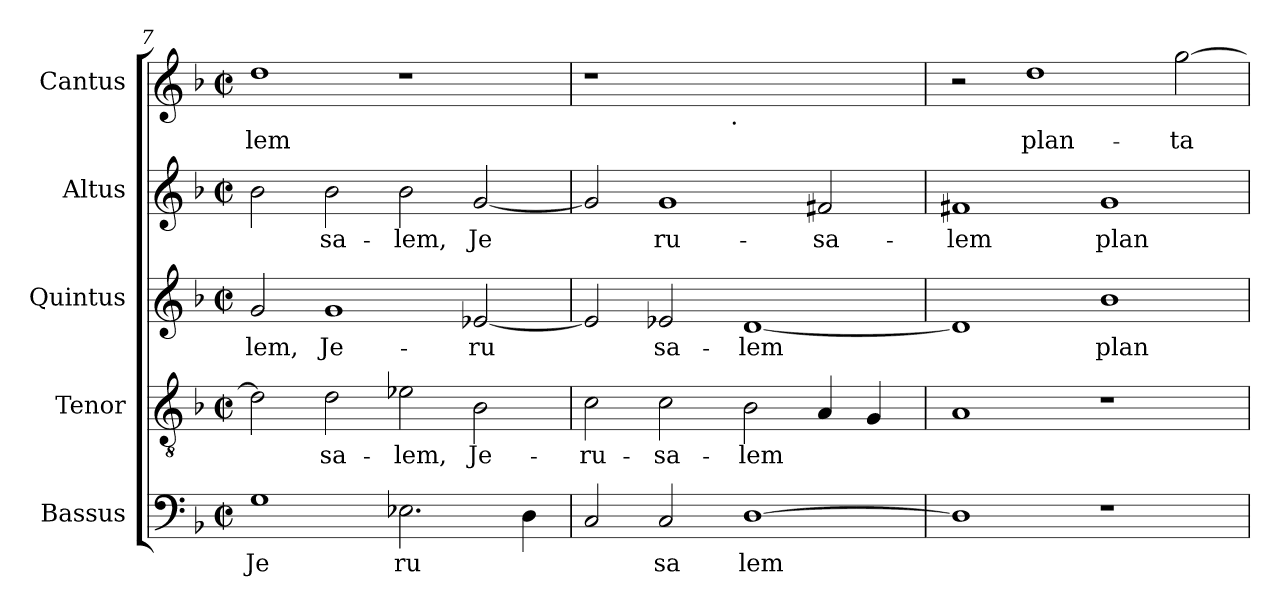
**kern	**text	**kern	**text	**kern	**text	**kern	**text	**kern	**text
*part5	*part5	*part4	*part4	*part3	*part3	*part2	*part2	*part1	*part1
*staff5	*staff5	*staff4	*staff4	*staff3	*staff3	*staff2	*staff2	*staff1	*staff1
*I"Bassus	*	*I"Tenor	*	*I"Quintus	*	*I"Altus	*	*I"Cantus	*
!!LO:LB:g=z
*clefF4	*	*clefGv2	*	*clefG2	*	*clefG2	*	*clefG2	*
*k[b-]	*	*k[b-]	*	*k[b-]	*	*k[b-]	*	*k[b-]	*
*F:	*	*F:	*	*F:	*	*F:	*	*F:	*
*M2/2	*	*M2/2	*	*M2/2	*	*M2/2	*	*M2/2	*
*met(c|)	*	*met(c|)	*	*met(c|)	*	*met(c|)	*	*met(c|)	*
=7	=7	=7	=7	=7	=7	=7	=7	=7	=7
!	!LO:LY:b:cj	!	!LO:LY:b:cj	!	!LO:LY:b:cj	!	!LO:LY:b:cj	!	!LO:LY:b:cj
1G	Je	2d\]	--	2g/	lem,	2b-\	.	1dd	lem
!	!	!	!LO:LY:b:cj	!	!LO:LY:b:cj	!	!LO:LY:b:cj	!	!
.	.	2d\	-sa-	1g	Je-	2b-\	sa-	.	.
!	!LO:LY:b:cj	!	!LO:LY:b:cj	!	!	!	!LO:LY:b:cj	!	!
2.E-X\	ru	2e-X\	-lem,	.	.	2b-\	-lem,	1r	.
!	!	!	!LO:LY:b:cj	!	!LO:LY:b:cj	!	!LO:LY:b:cj	!	!
.	.	2B-\	Je-	[<2e-X/	-ru-	[<2g/	Je-	.	.
!	!LO:LY:b:cj	!	!	!	!	!	!	!	!
4D\	.	.	.	.	.	.	.	.	.
=8	=8	=8	=8	=8	=8	=8	=8	=8	=8
!	!LO:LY:b:cj	!	!LO:LY:b:cj	!	!LO:LY:b:cj	!	!LO:LY:b:cj	!	!
*	*	*	*	*	*	*	*	*^	*
2C/	.	2c\	-ru-	2e-/]	--	2g/]	--	1r	2ryy	.
!	!LO:LY:b:cj	!	!LO:LY:b:cj	!	!LO:LY:b:cj	!	!LO:LY:b:cj	!	!	!
2C/	sa	2c\	-sa-	2e-X/	-sa-	1g	-ru-	.	4...ryy	.
!	!	!	!	!	!	!	!	!	!LO:TX:b:t=.	!
.	.	.	.	.	.	.	.	.	1ryy	.
!	!LO:LY:b:cj	!	!LO:LY:b:cj	!	!LO:LY:b:cj	!	!	!	!	!
[>1D	lem	2B-\	-lem	[<1d	-lem	.	.	1ryy	.	.
!	!	!	!LO:LY:b:cj	!	!	!	!LO:LY:b:cj	!	!	!
.	.	4A/	.	.	.	2f#X/	-sa-	.	.	.
!	!	!	!LO:LY:b:cj	!	!	!	!	!	!	!
.	.	4G/	.	.	.	.	.	.	.	.
.	.	.	.	.	.	.	.	.	32ryy	.
=9	=9	=9	=9	=9	=9	=9	=9	=9	=9	=9
!	!LO:LY:b:cj	!	!LO:LY:b:cj	!	!LO:LY:b:cj	!	!LO:LY:b:cj	!	!	!
*	*	*	*	*	*	*	*	*v	*v	*
1D]	.	1A	.	1d]	.	1f#X	-lem	2r	.
!	!	!	!	!	!	!	!	!	!LO:LY:b:cj
.	.	.	.	.	.	.	.	1dd	plan-
!	!	!	!	!	!LO:LY:b:cj	!	!LO:LY:b:cj	!	!
1r	.	1r	.	1b-	plan-	1g	plan-	.	.
!	!	!	!	!	!	!	!	!	!LO:LY:b:cj
.	.	.	.	.	.	.	.	[>2gg\	-ta-
=	=	=	=	=	=	=	=	=	=
*-	*-	*-	*-	*-	*-	*-	*-	*-	*-
